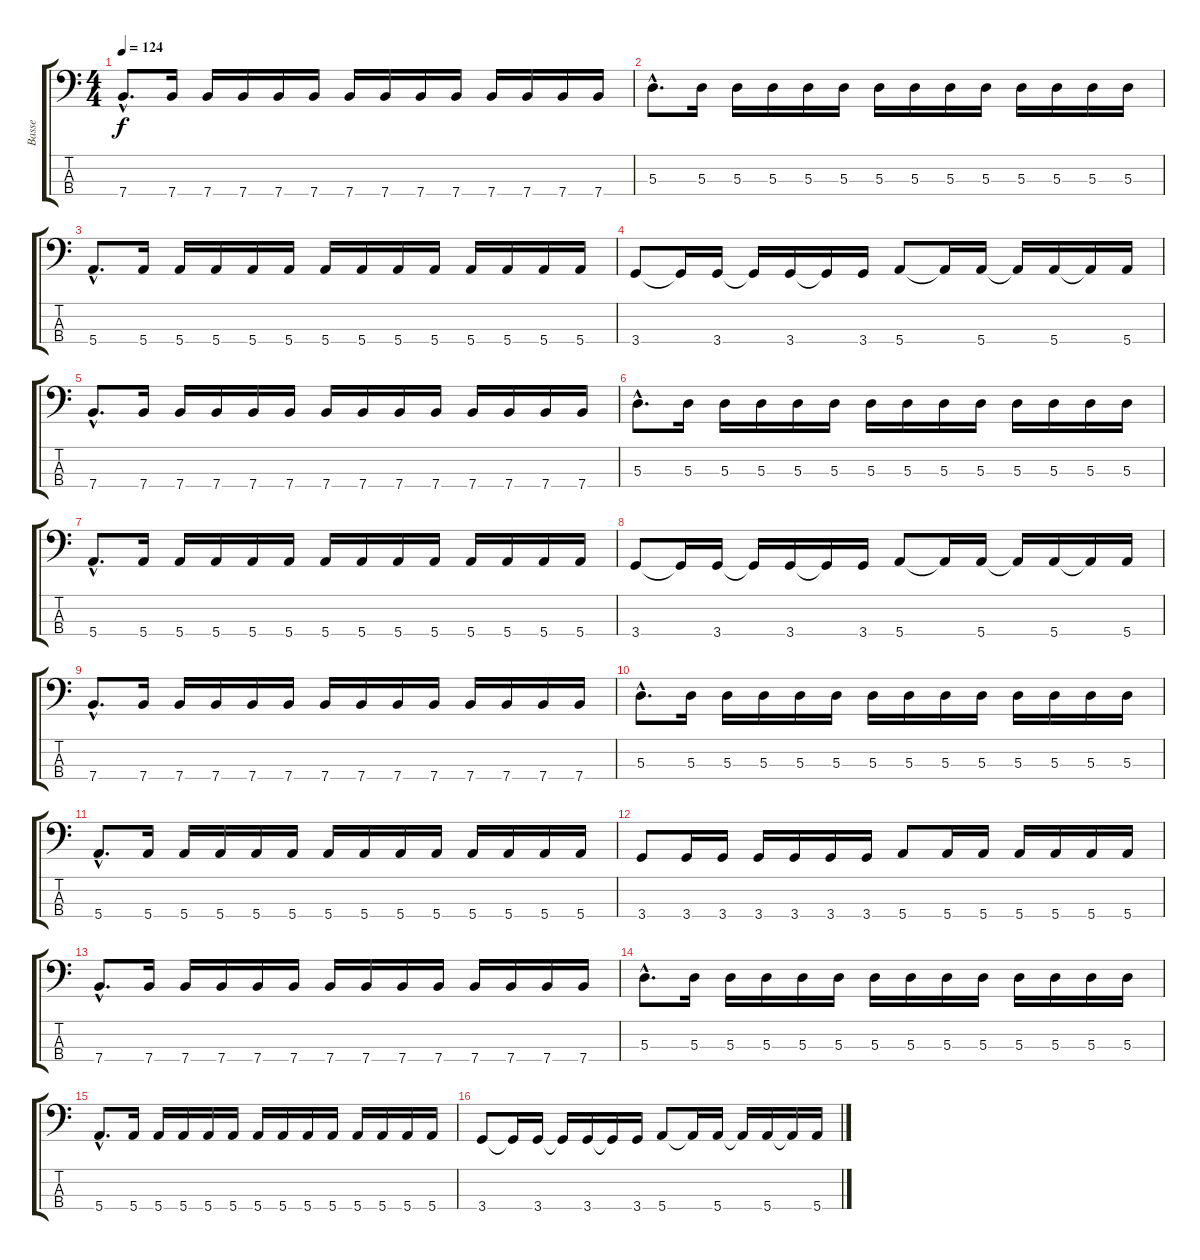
\track ("Basse" "Basse") {instrument electricbassfinger}
\staff {score tabs}
\tuning (G2 D2 A1 E1) {hide}
\ts (4 4)
\tempo 124
\clef f4
\ks c
7.4{hac}.8{d dy f} 7.4.16 7.4.16 7.4.16 7.4.16 7.4.16 7.4.16 7.4.16 7.4.16 7.4.16 7.4.16 7.4.16 7.4.16 7.4.16 |
5.3{hac}.8{d} 5.3.16 5.3.16 5.3.16 5.3.16 5.3.16 5.3.16 5.3.16 5.3.16 5.3.16 5.3.16 5.3.16 5.3.16 5.3.16 |
5.4{hac}.8{d} 5.4.16 5.4.16 5.4.16 5.4.16 5.4.16 5.4.16 5.4.16 5.4.16 5.4.16 5.4.16 5.4.16 5.4.16 5.4.16 |
3.4.8 3.4{t}.16 3.4.16 3.4{t}.16 3.4.16 3.4{t}.16 3.4.16 5.4.8 5.4{t}.16 5.4.16 5.4{t}.16 5.4.16 5.4{t}.16 5.4.16 |
7.4{hac}.8{d} 7.4.16 7.4.16 7.4.16 7.4.16 7.4.16 7.4.16 7.4.16 7.4.16 7.4.16 7.4.16 7.4.16 7.4.16 7.4.16 |
5.3{hac}.8{d} 5.3.16 5.3.16 5.3.16 5.3.16 5.3.16 5.3.16 5.3.16 5.3.16 5.3.16 5.3.16 5.3.16 5.3.16 5.3.16 |
5.4{hac}.8{d} 5.4.16 5.4.16 5.4.16 5.4.16 5.4.16 5.4.16 5.4.16 5.4.16 5.4.16 5.4.16 5.4.16 5.4.16 5.4.16 |
3.4.8 3.4{t}.16 3.4.16 3.4{t}.16 3.4.16 3.4{t}.16 3.4.16 5.4.8 5.4{t}.16 5.4.16 5.4{t}.16 5.4.16 5.4{t}.16 5.4.16 |
7.4{hac}.8{d} 7.4.16 7.4.16 7.4.16 7.4.16 7.4.16 7.4.16 7.4.16 7.4.16 7.4.16 7.4.16 7.4.16 7.4.16 7.4.16 |
5.3{hac}.8{d} 5.3.16 5.3.16 5.3.16 5.3.16 5.3.16 5.3.16 5.3.16 5.3.16 5.3.16 5.3.16 5.3.16 5.3.16 5.3.16 |
5.4{hac}.8{d} 5.4.16 5.4.16 5.4.16 5.4.16 5.4.16 5.4.16 5.4.16 5.4.16 5.4.16 5.4.16 5.4.16 5.4.16 5.4.16 |
3.4.8 3.4.16 3.4.16 3.4.16 3.4.16 3.4.16 3.4.16 5.4.8 5.4.16 5.4.16 5.4.16 5.4.16 5.4.16 5.4.16 |
7.4{hac}.8{d} 7.4.16 7.4.16 7.4.16 7.4.16 7.4.16 7.4.16 7.4.16 7.4.16 7.4.16 7.4.16 7.4.16 7.4.16 7.4.16 |
5.3{hac}.8{d} 5.3.16 5.3.16 5.3.16 5.3.16 5.3.16 5.3.16 5.3.16 5.3.16 5.3.16 5.3.16 5.3.16 5.3.16 5.3.16 |
5.4{hac}.8{d} 5.4.16 5.4.16 5.4.16 5.4.16 5.4.16 5.4.16 5.4.16 5.4.16 5.4.16 5.4.16 5.4.16 5.4.16 5.4.16 |
3.4.8 3.4{t}.16 3.4.16 3.4{t}.16 3.4.16 3.4{t}.16 3.4.16 5.4.8 5.4{t}.16 5.4.16 5.4{t}.16 5.4.16 5.4{t}.16 5.4.16
